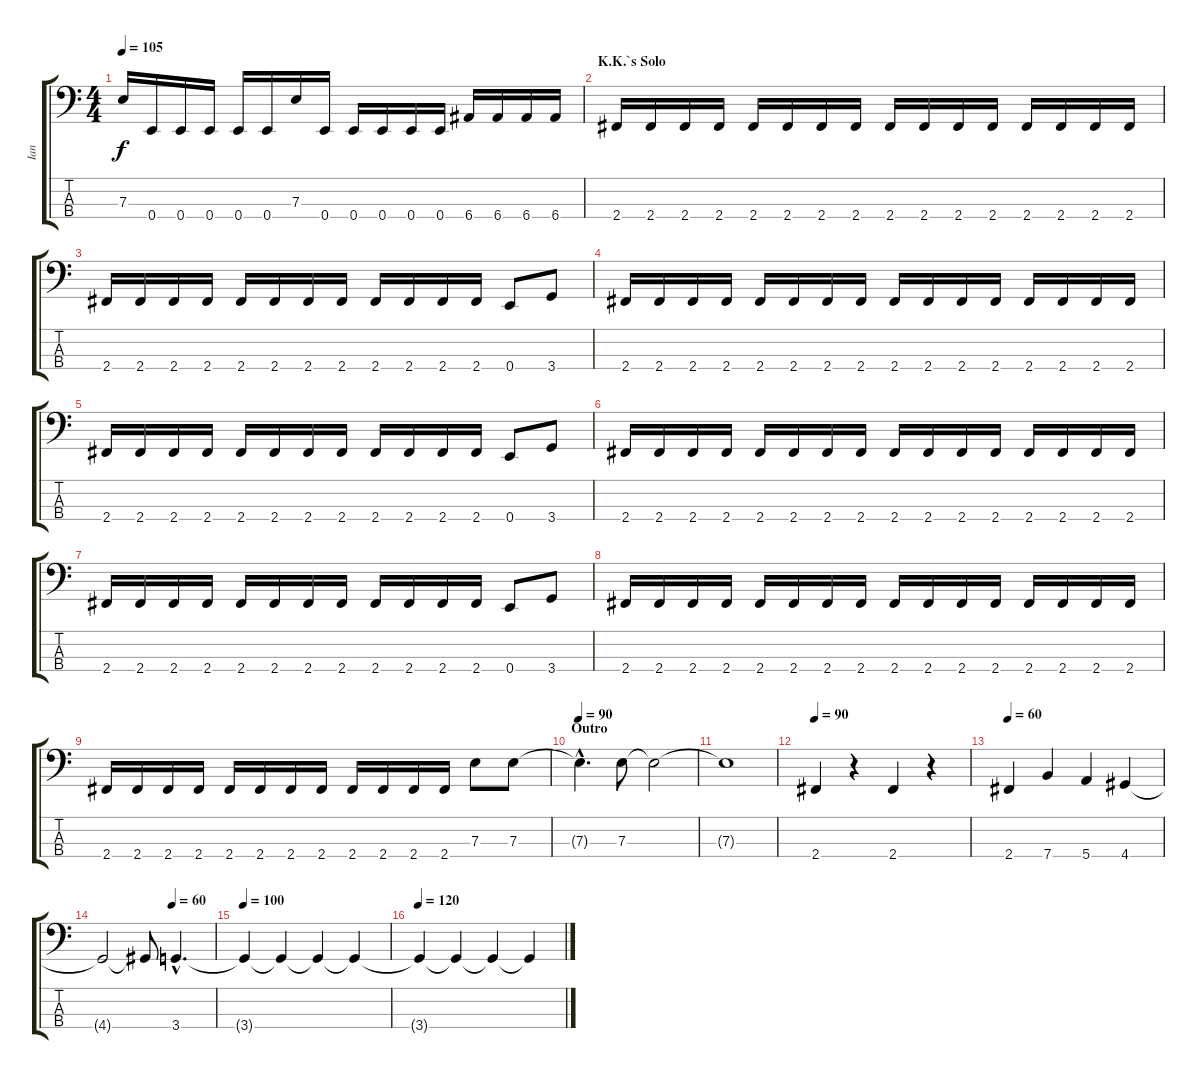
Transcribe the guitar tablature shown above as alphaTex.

\track ("Ian" "Ian") {instrument electricbasspick}
\staff {score tabs}
\tuning (G2 D2 A1 E1) {hide}
\ts (4 4)
\tempo 105
\clef f4
\ks c
7.3.16{dy f} 0.4.16 0.4.16 0.4.16 0.4.16 0.4.16 7.3.16 0.4.16 0.4.16 0.4.16 0.4.16 0.4.16 6.4.16 6.4.16 6.4.16 6.4.16 |
\section ("" "K.K.`s Solo")
2.4.16 2.4.16 2.4.16 2.4.16 2.4.16 2.4.16 2.4.16 2.4.16 2.4.16 2.4.16 2.4.16 2.4.16 2.4.16 2.4.16 2.4.16 2.4.16 |
2.4.16 2.4.16 2.4.16 2.4.16 2.4.16 2.4.16 2.4.16 2.4.16 2.4.16 2.4.16 2.4.16 2.4.16 0.4.8 3.4.8 |
2.4.16 2.4.16 2.4.16 2.4.16 2.4.16 2.4.16 2.4.16 2.4.16 2.4.16 2.4.16 2.4.16 2.4.16 2.4.16 2.4.16 2.4.16 2.4.16 |
2.4.16 2.4.16 2.4.16 2.4.16 2.4.16 2.4.16 2.4.16 2.4.16 2.4.16 2.4.16 2.4.16 2.4.16 0.4.8 3.4.8 |
2.4.16 2.4.16 2.4.16 2.4.16 2.4.16 2.4.16 2.4.16 2.4.16 2.4.16 2.4.16 2.4.16 2.4.16 2.4.16 2.4.16 2.4.16 2.4.16 |
2.4.16 2.4.16 2.4.16 2.4.16 2.4.16 2.4.16 2.4.16 2.4.16 2.4.16 2.4.16 2.4.16 2.4.16 0.4.8 3.4.8 |
2.4.16 2.4.16 2.4.16 2.4.16 2.4.16 2.4.16 2.4.16 2.4.16 2.4.16 2.4.16 2.4.16 2.4.16 2.4.16 2.4.16 2.4.16 2.4.16 |
2.4.16 2.4.16 2.4.16 2.4.16 2.4.16 2.4.16 2.4.16 2.4.16 2.4.16 2.4.16 2.4.16 2.4.16 7.3.8 7.3.8 |
\section ("" "Outro")
\tempo 90
7.3{hac t}.4{d} 7.3.8 7.3{t}.2 |
7.3{t}.1 |
\tempo 90
2.4.4 r.4 2.4.4 r.4 |
\tempo 60
2.4.4 7.4.4 5.4.4 4.4.4 |
\tempo (60 0.625)
4.4{t}.2 4.4{t}.8 3.4{hac}.4{d} |
\tempo 100
3.4{t}.4 3.4{t}.4 3.4{t}.4 3.4{t}.4 |
\tempo 120
3.4{t}.4 3.4{t}.4 3.4{t}.4 3.4{t}.4
